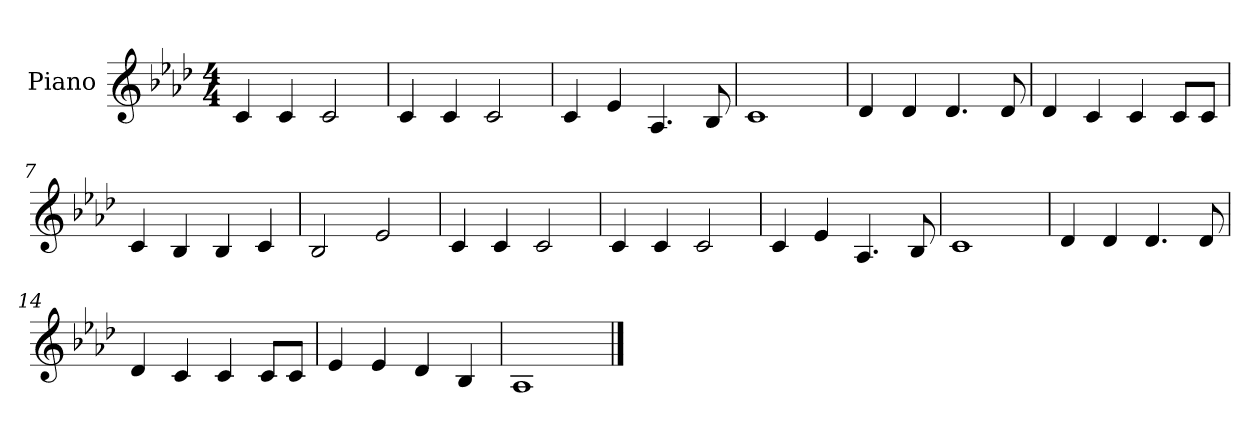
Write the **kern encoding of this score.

**kern
*part1
*staff1
*I"Piano
*I'Pno.
*clefG2
*k[b-e-a-d-]
*M4/4
*MM227
=1
4c/
4c/
2c/
=2
*MM227
4c/
4c/
2c/
=3
*MM227
4c/
4e-/
4.A-/
8B-/
=4
*MM227
1c
!!LO:LB:g=z
=5
*MM227
4d-/
4d-/
4.d-/
8d-/
=6
*MM227
4d-/
4c/
4c/
8c/L
8c/J
=7
*MM227
4c/
4B-/
4B-/
4c/
=8
*MM227
2B-/
2e-/
!!LO:LB:g=z
=9
*MM227
4c/
4c/
2c/
=10
*MM227
4c/
4c/
2c/
=11
*MM227
4c/
4e-/
4.A-/
8B-/
=12
*MM227
1c
!!LO:LB:g=z
=13
*MM227
4d-/
4d-/
4.d-/
8d-/
=14
*MM227
4d-/
4c/
4c/
8c/L
8c/J
=15
*MM227
4e-/
4e-/
4d-/
4B-/
=16
*MM227
1A-
==
*-
